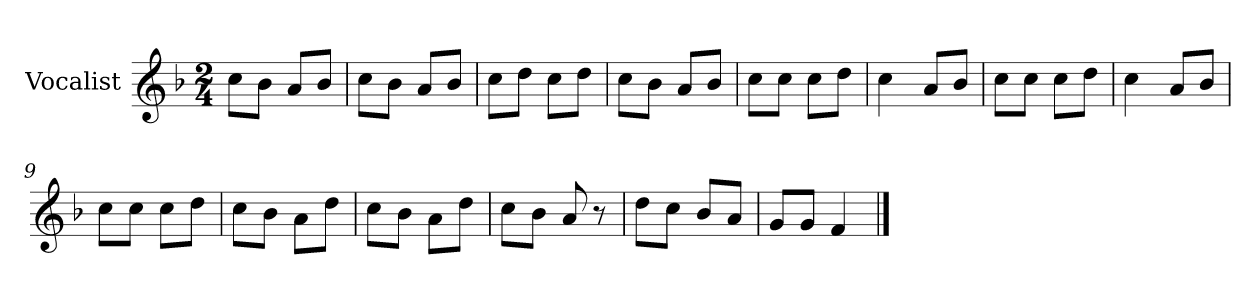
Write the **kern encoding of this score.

**kern
*part1
*staff1
*I"Vocalist
*k[b-]
*F:
*M2/4
=1
8ccL
8b-J
8aL
8b-J
=2
8ccL
8b-J
8aL
8b-J
=3
8ccL
8ddJ
8ccL
8ddJ
=4
8ccL
8b-J
8aL
8b-J
=5
8ccL
8ccJ
8ccL
8ddJ
=6
4cc
8aL
8b-J
=7
8ccL
8ccJ
8ccL
8ddJ
=8
4cc
8aL
8b-J
=9
8ccL
8ccJ
8ccL
8ddJ
=10
8ccL
8b-J
8aL
8ddJ
=11
8ccL
8b-J
8aL
8ddJ
=12
8ccL
8b-J
8a
8r
=13
8ddL
8ccJ
8b-L
8aJ
=14
8gL
8gJ
4f
==
*-
